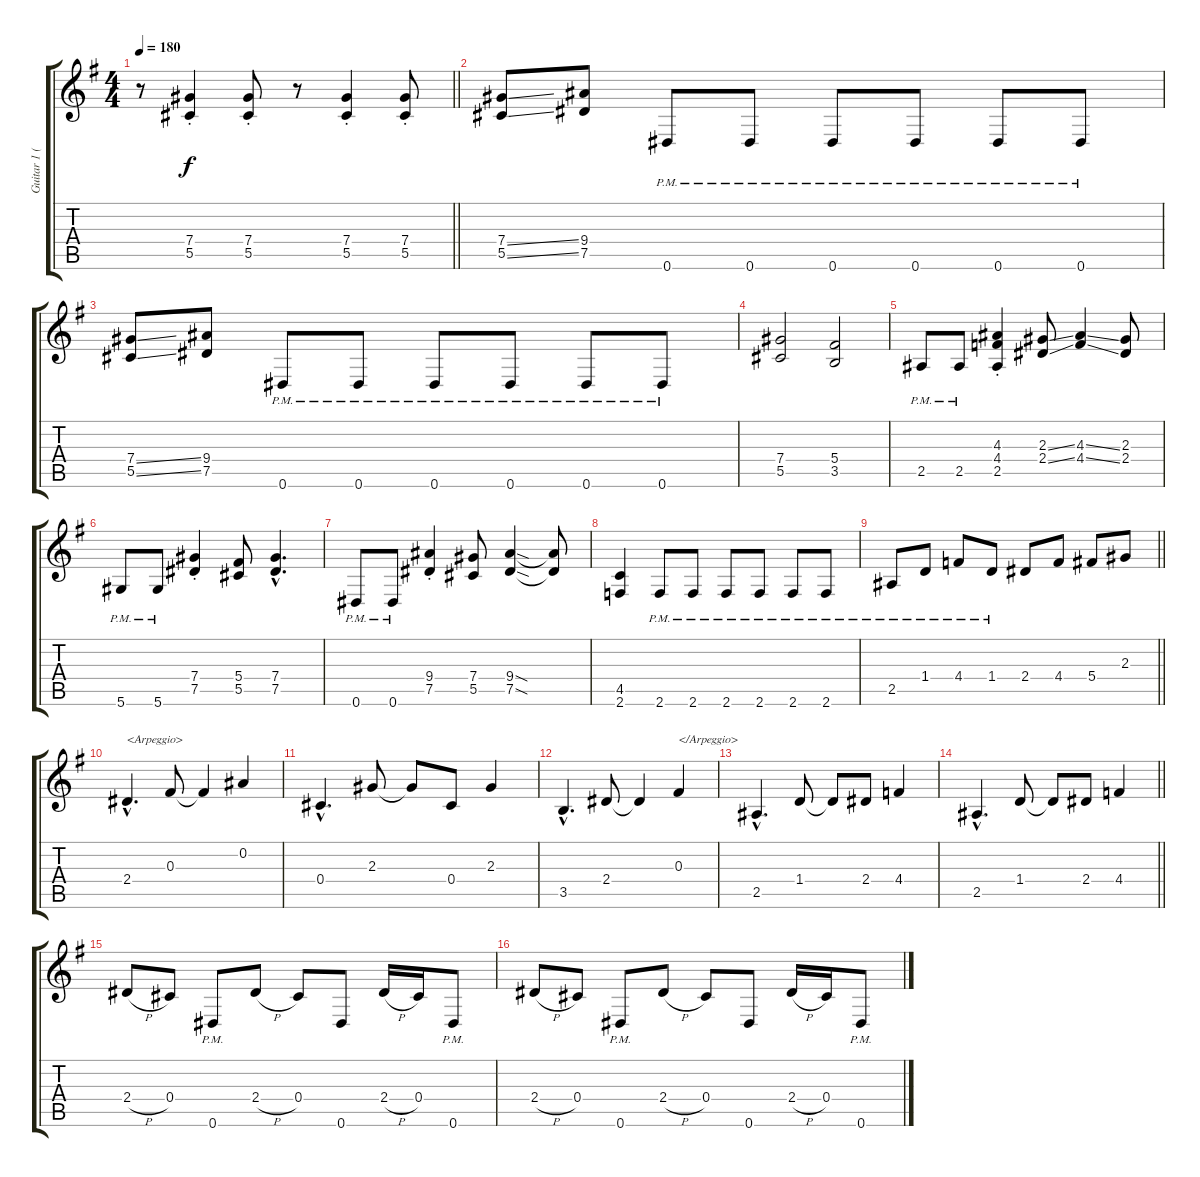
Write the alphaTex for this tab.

\track ("Guitar 1 (SheJa)" "Guitar 1 (") {instrument distortionguitar}
\staff {score tabs}
\tuning (Eb4 Bb3 Gb3 Db3 Ab2 Eb2) {hide}
\ts (4 4)
\tempo 180
\clef g2
\barLineRight lightlight
\ks g
r.8{dy f} (7.4{st} 5.5{st}).4 (7.4{st} 5.5{st}).8 r.8 (7.4{st} 5.5{st}).4 (7.4{st} 5.5{st}).8 |
(7.4{ss} 5.5{ss}).8 (9.4 7.5).8 0.6{pm}.8 0.6{pm}.8 0.6{pm}.8 0.6{pm}.8 0.6{pm}.8 0.6{pm}.8 |
(7.4{ss} 5.5{ss}).8 (9.4 7.5).8 0.6{pm}.8 0.6{pm}.8 0.6{pm}.8 0.6{pm}.8 0.6{pm}.8 0.6{pm}.8 |
(7.4 5.5).2 (5.4 3.5).2 |
2.5{pm}.8 2.5{pm}.8 (4.3{st} 4.4{st} 2.5{st}).4 (2.3{ss} 2.4{ss}).8 (4.3{ss} 4.4{ss}).4 (2.3 2.4).8 |
5.6{pm}.8 5.6{pm}.8 (7.4{st} 7.5{st}).4 (5.4 5.5).8 (7.4{hac} 7.5{hac}).4{d} |
0.6{pm}.8 0.6{pm}.8 (9.4{st} 7.5{st}).4 (7.4 5.5).8 (9.4{sod} 7.5{sod}).4 (9.4{t} 7.5{t}).8 |
(4.5 2.6).4 2.6{pm}.8 2.6{pm}.8 2.6{pm}.8 2.6{pm}.8 2.6{pm}.8 2.6{pm}.8 |
\barLineRight lightlight
2.5{pm}.8 1.4{pm}.8 4.4{pm}.8 1.4{pm}.8 2.4.8 4.4.8 5.4.8 2.3.8 |
2.4{hac}.4{d txt "<Arpeggio>"} 0.3.8 0.3{t}.4 0.2.4 |
0.4{hac}.4{d} 2.3.8 2.3{t}.8 0.4.8 2.3.4 |
3.5{hac}.4{d} 2.4.8 2.4{t}.4 0.3.4{txt "</Arpeggio>"} |
2.5{hac}.4{d} 1.4.8 1.4{t}.8 2.4.8 4.4.4 |
\barLineRight lightlight
2.5{hac}.4{d} 1.4.8 1.4{t}.8 2.4.8 4.4.4 |
2.4{h}.8 0.4.8 0.6{pm}.8 2.4{h}.8 0.4.8 0.6.8 2.4{h}.16 0.4.16 0.6{pm}.8 |
2.4{h}.8 0.4.8 0.6{pm}.8 2.4{h}.8 0.4.8 0.6.8 2.4{h}.16 0.4.16 0.6{pm}.8
